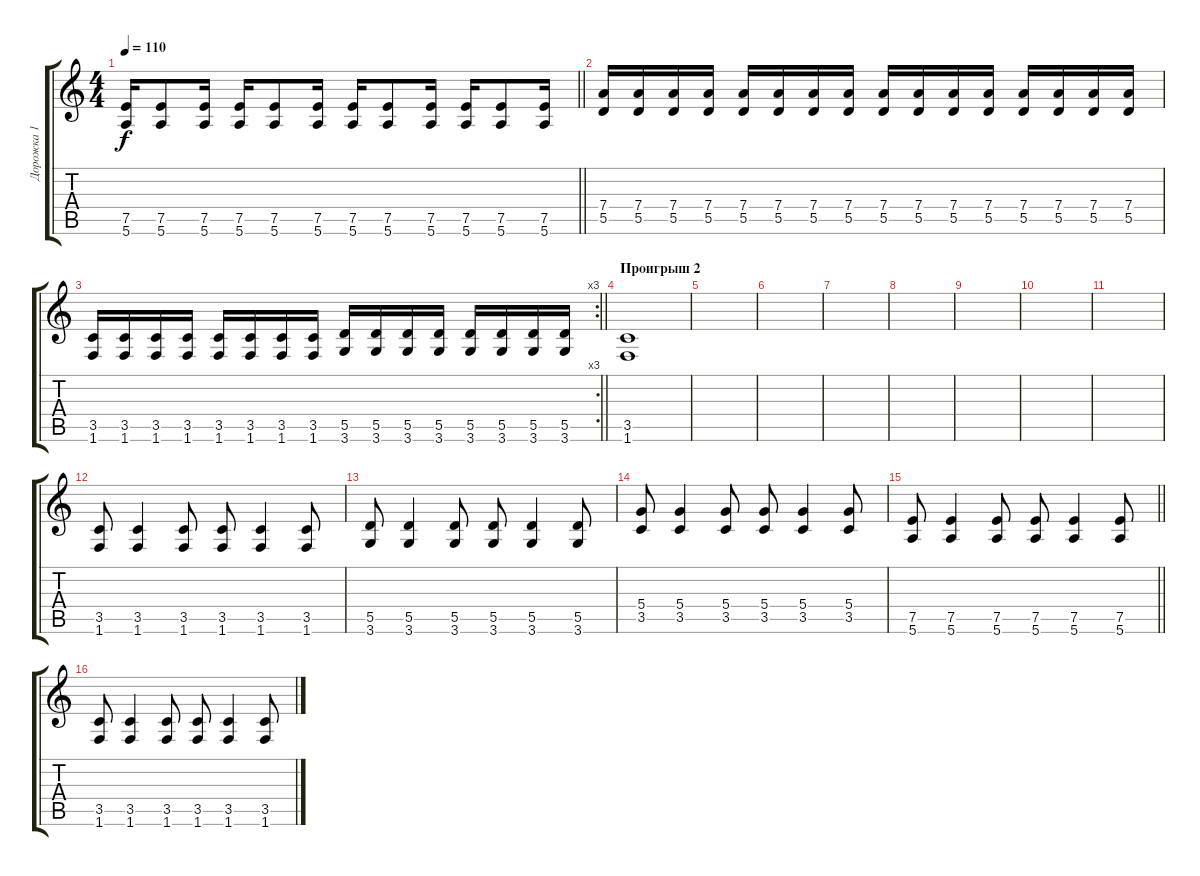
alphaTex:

\track ("Дорожка 1" "Дорожка 1") {instrument distortionguitar}
\staff {score tabs}
\tuning (E4 B3 G3 D3 A2 E2) {hide}
\ts (4 4)
\tempo 110
\clef g2
\barLineRight lightlight
\ks c
(7.5 5.6).16{dy f} (7.5 5.6).8 (7.5 5.6).16 (7.5 5.6).16 (7.5 5.6).8 (7.5 5.6).16 (7.5 5.6).16 (7.5 5.6).8 (7.5 5.6).16 (7.5 5.6).16 (7.5 5.6).8 (7.5 5.6).16 |
(7.4 5.5).16 (7.4 5.5).16 (7.4 5.5).16 (7.4 5.5).16 (7.4 5.5).16 (7.4 5.5).16 (7.4 5.5).16 (7.4 5.5).16 (7.4 5.5).16 (7.4 5.5).16 (7.4 5.5).16 (7.4 5.5).16 (7.4 5.5).16 (7.4 5.5).16 (7.4 5.5).16 (7.4 5.5).16 |
\rc 3
\barLineRight lightlight
(3.5 1.6).16 (3.5 1.6).16 (3.5 1.6).16 (3.5 1.6).16 (3.5 1.6).16 (3.5 1.6).16 (3.5 1.6).16 (3.5 1.6).16 (5.5 3.6).16 (5.5 3.6).16 (5.5 3.6).16 (5.5 3.6).16 (5.5 3.6).16 (5.5 3.6).16 (5.5 3.6).16 (5.5 3.6).16 |
\section ("" "Проигрыш 2")
(3.5 1.6).1 |
|
|
|
|
|
|
|
(3.5 1.6).8 (3.5 1.6).4 (3.5 1.6).8 (3.5 1.6).8 (3.5 1.6).4 (3.5 1.6).8 |
(5.5 3.6).8 (5.5 3.6).4 (5.5 3.6).8 (5.5 3.6).8 (5.5 3.6).4 (5.5 3.6).8 |
(5.4 3.5).8 (5.4 3.5).4 (5.4 3.5).8 (5.4 3.5).8 (5.4 3.5).4 (5.4 3.5).8 |
\barLineRight lightlight
(7.5 5.6).8 (7.5 5.6).4 (7.5 5.6).8 (7.5 5.6).8 (7.5 5.6).4 (7.5 5.6).8 |
(3.5 1.6).8 (3.5 1.6).4 (3.5 1.6).8 (3.5 1.6).8 (3.5 1.6).4 (3.5 1.6).8
